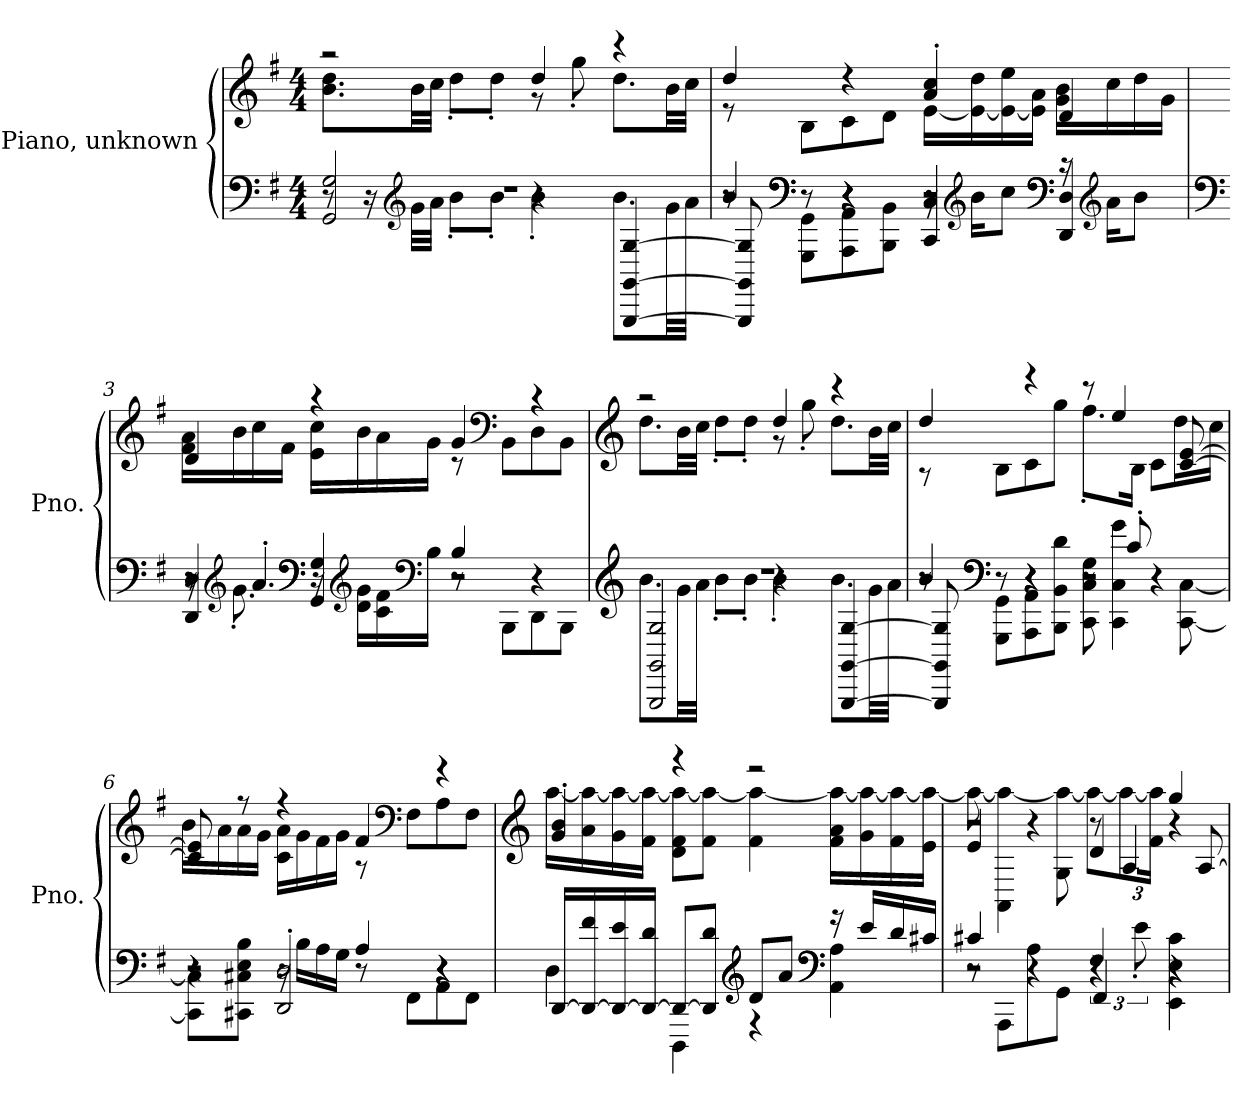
**kern	**kern
*part1	*part1
*staff2	*staff1
*I"Piano, unknown	*
*I'Pno.	*
*clefF4	*clefG2
*k[f#]	*k[f#]
*M4/4	*M4/4
*MM120	*MM120
=1	=1
*^	*^
*	*^	*	*
1r	8r	2GG/ 2G/	2r	8.b\ 8.dd\L
.	16r	.	.	.
*clefG2	*	*	*	*
.	32g\LLL	.	.	32b\LL
.	32a\JJJ	.	.	32cc\JJJ
.	8b'\L	.	.	8dd'\L
.	8b'\J	.	.	8dd'\J
.	4b'\	4r	4dd/	8r
.	.	.	.	8gg'\
.	8.b\L	[4GGG/ [4GG/ [4G/	4r	8.dd\L
.	32g\LL	.	.	32b\LL
.	32a\JJJ	.	.	32cc\JJJ
=2	=2	=2	=2	=2
4b/	8r	8GGG/] 8GG/] 8G/]	4dd/	8r
*clefF4	*	*	*	*
.	8GGG\ 8GG\L	8r	.	8B\L
4r	8AAA\ 8AA\	4r	4r	8c\
.	8BBB\ 8BB\J	.	.	8d\J
2r	16r	4CC/ 4C/	4a/' 4cc/'	[16e\LL
*clefG2	*	*	*	*
.	16b\KL	.	.	16e\_ 16dd\
.	8cc\J	.	.	16e\_ 16ee\
.	.	.	.	16e\] 16a\JJ
*clefF4	*	*	*	*
.	16r	4DD/ 4D/	4d/	16g\ 16b\LL
*clefG2	*	*	*	*
.	16a\KL	.	.	16cc\
.	8b\J	.	.	16dd\
.	.	.	.	16g\JJ
!!LO:LB:g=z	!!
=3	=3	=3	=3	=3
*clefF4	*	*	*	*
8r	16r	4DD/ 4D/	4d/	16f#\ 16a\LL
*clefG2	*	*	*	*
.	8.g'\	.	.	16b\
4.a'/	.	.	.	16cc\
.	.	.	.	16f#\JJ
*clefF4	*	*	*	*
.	16r	4GG/ 4G/	4r	16e\ 16cc\LL
*clefG2	*	*	*	*
.	16d\ 16g\LL	.	.	16b\
.	16c\ 16f#\	.	.	16a\
*clefF4	*	*	*	*
.	16B\JJ	.	.	16g\JJ
2r	8r	4B/	4g/	8r
*	*	*	*clefF4	*
.	8BBB\L	.	.	8BB\L
.	8DD\	4r	4r	8D\
.	8BBB\J	.	.	8BB\J
=4	=4	=4	=4	=4
*clefG2	*	*	*clefG2	*
1r	8.b\L	2GGG/ 2GG/ 2G/	2r	8.dd\L
.	32g\LL	.	.	32b\LL
.	32a\JJJ	.	.	32cc\JJJ
.	8b'\L	.	.	8dd'\L
.	8b'\J	.	.	8dd'\J
.	4b'\	4r	4dd/	8r
.	.	.	.	8gg'\
.	8.b\L	[4GGG/ [4GG/ [4G/	4r	8.dd\L
.	32g\LL	.	.	32b\LL
.	32a\JJJ	.	.	32cc\JJJ
!!LO:LB:g=z	!!
=5	=5	=5	=5	=5
4b/	8r	8GGG/] 8GG/] 8G/]	4dd/	8r
*clefF4	*	*	*	*
.	8GGG\ 8GG\L	8r	.	8B\L
4r	8AAA\ 8AA\	4r	4r	8c\
.	8BBB\ 8BB\ 8d\J	.	.	8gg\J
2r	8CC\ 8C\ 8G\	8r	8r	8.ff#'\L
.	4CC\ 4C\ 4g\	8c'/	4ee/	.
.	.	.	.	16B\Jk
.	.	4r	.	8c\L
.	[8CC\ [8C\	.	[8c/ [8e/	16dd\L
.	.	.	.	16cc\JJ
=6	=6	=6	=6	=6
2r	8CC\] 8C\]L	4r	8c/] 8e/]	16b\LL
.	.	.	.	16a\
.	8CC#X\ 8C#X\ 8E\ 8B\J	.	8r	16a\
.	.	.	.	16g\JJ
.	16r	2DD/' 2D/'	4r	16c\ 16a\LL
.	16B\LL	.	.	16g\
.	16A\	.	.	16f#\
.	16G\JJ	.	.	16g\JJ
4A/	8r	.	4f#/	8r
*	*	*	*clefF4	*
.	8FF#\L	.	.	8F#\L
4r	8AA\	4r	4r	8A\
.	8FF#\J	.	.	8F#\J
*v	*v	*v	*	*
!!LO:LB:g=z	!!
=7	=7	=7
*	*clefG2	*
*^	*	*
[16DD/LL	4D\	4g/' 4b/'	[16aa\LL
16DD/_ 16f#/	.	.	16a\ 16aa\_
16DD/_ 16e/	.	.	16g\ 16aa\_
16DD/_ 16d/JJ	.	.	16f#\ 16aa\_JJ
8DD/L_	4DDD\	4r	8d\ 8f#\ 8aa\_L
8DD/] 8d/J	.	.	8f#\ 8aa\_J
*clefG2	*	*	*
8d/L	4r	2r	4f#\ 4aa\_
8a/J	.	.	.
*clefF4	*	*	*
16r	4AA\ 4A\	.	16f#\ 16a\ 16aa\_LL
16e/LL	.	.	16g\ 16aa\_
16d/	.	.	16f#\ 16aa\_
16c#X/JJ	.	.	16e\ 16aa\_JJ
=8	=8	=8	=8
*	*^	*	*^
4c#X/	8r	2r	4e/	8aa\_	2r
.	8AAA\L	.	.	4AA\ 4aa\_	.
4r	8A\	.	4r	.	.
.	8GG\J	.	.	8G\ 8aa\_	.
4F#/	6r	4FF#/	4d/	8aa\L_	8r
*	*	*	*	*Xbrackettup	*
.	.	.	.	12aa\_	4A/
.	12e'\	.	.	.	.
.	.	.	.	24f#\ 24aa\]Jk	.
4r	4EE\ 4E\ 4c#\	4r	4gg/	4r	.
.	.	.	.	.	[8A/
*v	*v	*v	*	*	*
*	*v	*v	*v
=	=
*-	*-
